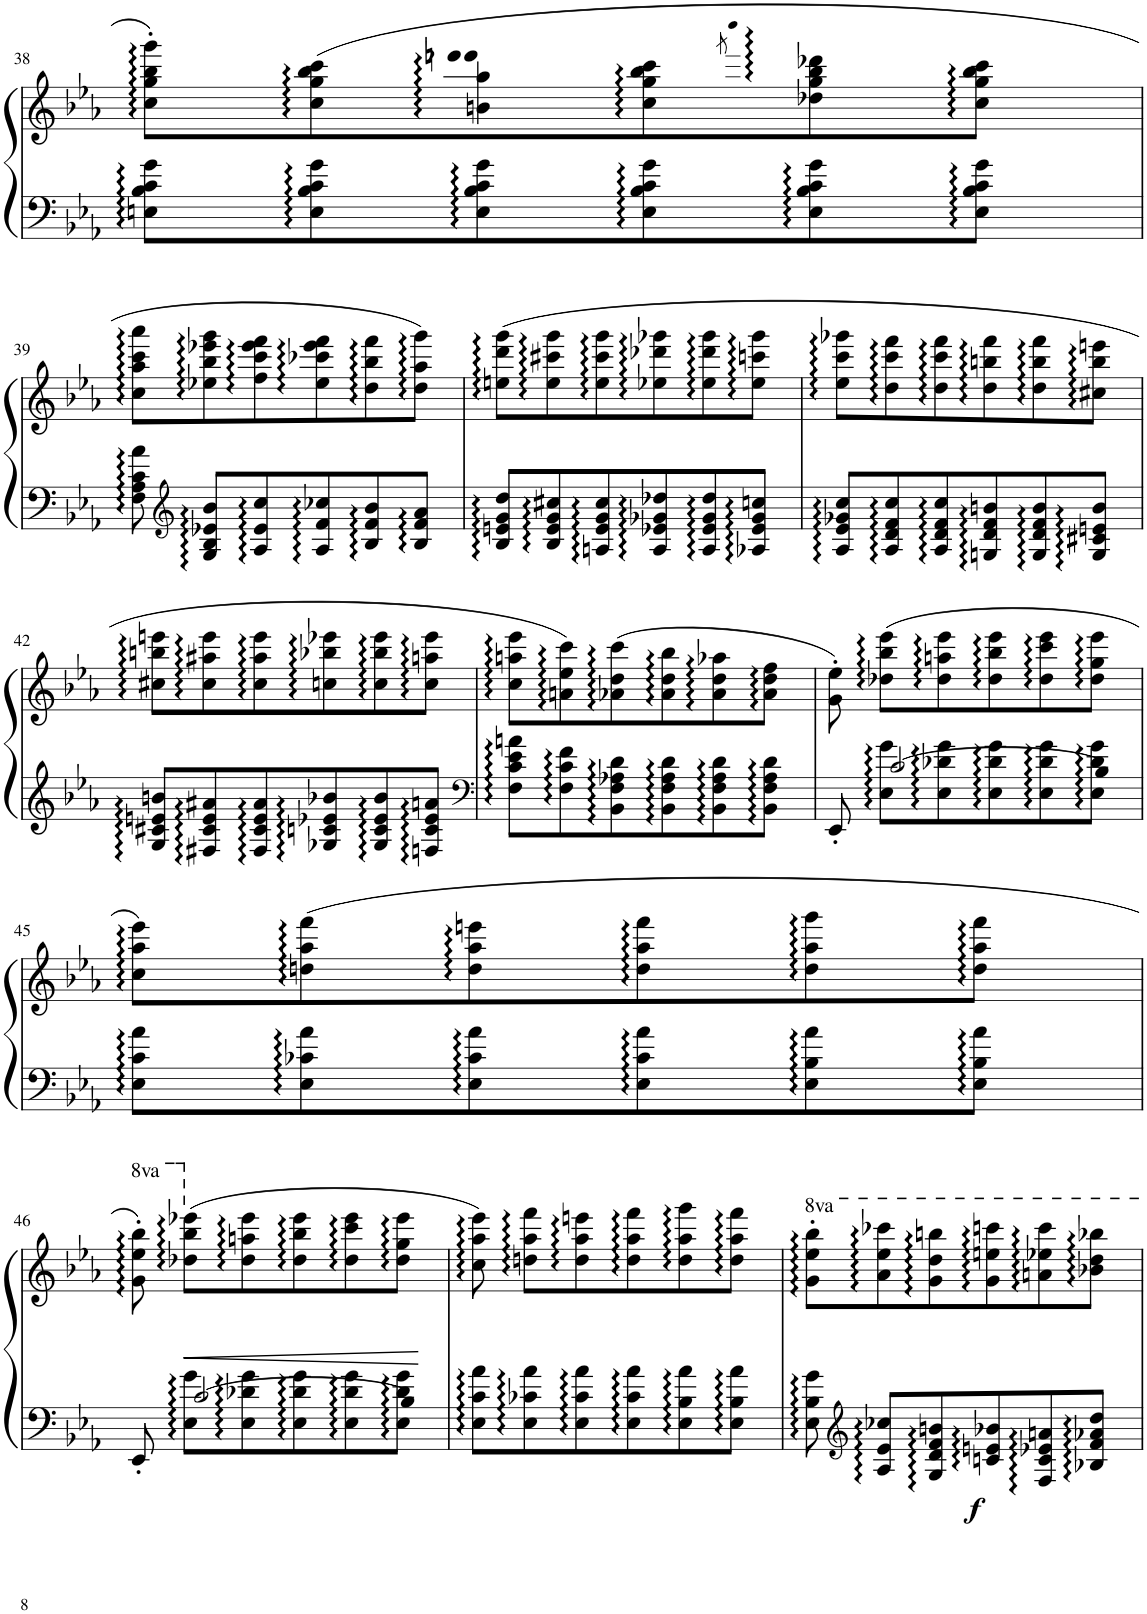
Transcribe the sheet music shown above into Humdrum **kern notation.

**kern	**kern	**dynam
*part1	*part1	*part1
*staff2	*staff1	*staff1/2
*I"Piano	*	*
*I'Pno	*	*
!!LO:PB:g=z
*clefF4	*clefG2	*
*k[b-e-a-]	*k[b-e-a-]	*
*M3/4	*M3/4	*
=38	=38	=38
8En\ 8B-\ 8c\ 8g\L	8cc\' 8gg\' 8bb-\' 8ggg\'L	.
8E\ 8B-\ 8c\ 8g\	(8cc\ 8gg\ 8bb-\ 8ccc\	.
8E\ 8B-\ 8c\ 8g\	8bn\ 8gg\ 8bb-X\ 8bbn\	.
8E\ 8B-\ 8c\ 8g\	8cc\ 8gg\ 8bb-X\ 8ccc\	.
.	8qeee-/	.
8E\ 8B-\ 8c\ 8g\	8dd-X\ 8gg\ 8bb-\ 8ddd-X\	.
8E\ 8B-\ 8c\ 8g\J	8cc\ 8gg\ 8bb-\ 8ccc\J	.
!!LO:LB:g=z
=39	=39	=39
8F\ 8A-\ 8c\ 8a-\	8cc\ 8aa-\ 8ccc\ 8aaa-\L	.
*clefG2	*	*
8G/ 8B-/ 8e-X/ 8b-/L	8ee-X\ 8bb-\ 8eee-X\ 8ggg\	.
8A-/ 8e-/ 8cc/	8ff\ 8ccc\ 8eee-\ 8fff\	.
8A-/ 8f/ 8cc-X/	8ee-\ 8ccc-X\ 8eee-\ 8fff\	.
8B-/ 8f/ 8b-/	8dd\ 8bb-\ 8fff\	.
8B-/ 8f/ 8a-/J	8dd\ 8aa-\ 8ggg\J)	.
=40	=40	=40
8B-/ 8en/ 8g/ 8dd/L	(8een\ 8ddd\ 8ggg\L	.
8B-/ 8e/ 8g/ 8cc#X/	8ee\ 8ccc#X\ 8ggg\	.
8An/ 8e/ 8g/ 8cc#/	8ee\ 8ccc#\ 8ggg\	.
8A/ 8e-X/ 8g-X/ 8dd-X/	8ee-X\ 8ddd-X\ 8ggg-X\	.
8A/ 8e-/ 8g-/ 8dd-/	8ee-\ 8ddd-\ 8ggg-\	.
8A-X/ 8e-/ 8g-/ 8ccn/J	8ee-\ 8cccn\ 8ggg-\J	.
=41	=41	=41
8A-/ 8e-/ 8g-X/ 8cc/L	8ee-\ 8ccc\ 8ggg-X\L	.
8A-/ 8d/ 8f/ 8cc/	8dd\ 8ccc\ 8fff\	.
8A-/ 8d/ 8f/ 8cc/	8dd\ 8ccc\ 8fff\	.
8Gn/ 8d/ 8f/ 8bn/	8dd\ 8bbn\ 8fff\	.
8G/ 8d/ 8f/ 8b/	8dd\ 8bb\ 8fff\	.
8G/ 8c#X/ 8en/ 8b/J	8cc#X\ 8bb\ 8eeen\J	.
!!LO:LB:g=z
=42	=42	=42
8G/ 8c#X/ 8en/ 8bn/L	8cc#X\ 8bbn\ 8eeen\L	.
8F#X/ 8c#/ 8e/ 8a#X/	8cc#\ 8aa#X\ 8eee\	.
8F#/ 8c#/ 8e/ 8a#/	8cc#\ 8aa#\ 8eee\	.
8G-X/ 8cn/ 8e-X/ 8b-X/	8ccn\ 8bb-X\ 8eee-X\	.
8G-/ 8c/ 8e-/ 8b-/	8cc\ 8bb-\ 8eee-\	.
8Fn/ 8c/ 8e-/ 8an/J	8cc\ 8aan\ 8eee-\J	.
=43	=43	=43
*clefF4	*	*
8F\ 8c\ 8e-\ 8an\L	8cc\ 8aan\ 8eee-\L	.
8F\ 8c\ 8f\	8an\ 8ee-\ 8ccc\)	.
8BB-\ 8F\ 8A-X\ 8d\	(8a-X\ 8dd\ 8ccc\	.
8BB-\ 8F\ 8A-\ 8d\	8a-\ 8dd\ 8bb-\	.
8BB-\ 8F\ 8A-\ 8d\	8a-\ 8dd\ 8aa-X\	.
8BB-\ 8F\ 8A-\ 8d\J	8a-\ 8dd\ 8ff\J	.
=44	=44	=44
*^	*	*
8EE-'/	8ryy	8g\' 8ee-\')	.
[2B-/	8E-\ 8g\L	(8dd-X\ 8bb-\ 8eee-\L	.
.	8E-\ 8d-X\ 8g\	8dd-\ 8aan\ 8eee-\	.
.	8E-\ 8d-\ 8g\	8dd-\ 8bb-\ 8eee-\	.
.	8E-\ 8d-\ 8g\	8dd-\ 8ccc\ 8eee-\	.
8B-]	8E-\ 8d-\ 8g\J	8dd-\ 8gg\ 8eee-\J	.
*v	*v	*	*
!!LO:LB:g=z
=45	=45	=45
8E-\ 8c\ 8a-\L	8cc\ 8aa-\ 8eee-\L)	.
8E-\ 8c-X\ 8a-\	(8ddn\ 8aa-\ 8fff\	.
8E-\ 8c-\ 8a-\	8dd\ 8aa-\ 8eeen\	.
8E-\ 8c-\ 8a-\	8dd\ 8aa-\ 8fff\	.
8E-\ 8B-\ 8a-\	8dd\ 8aa-\ 8ggg\	.
8E-\ 8B-\ 8a-\J	8dd\ 8aa-\ 8fff\J	.
!!LO:LB:g=z
=46	=46	=46
*^	*	*
*	*	*8va	*
8EE-'/	8ryy	8gg\' 8eee-\' 8bbb-\')	.
*	*	*X8va	*
!	!	!	!LO:HP:b
[2B-/	8E-\ 8g\L	(8dd-X\ 8bb-\ 8eee-X\L	<
.	8E-\ 8d-X\ 8g\	8dd-\ 8aan\ 8eee-\	.
.	8E-\ 8d-\ 8g\	8dd-\ 8bb-\ 8eee-\	.
.	8E-\ 8d-\ 8g\	8dd-\ 8ccc\ 8eee-\	.
8B-]	8E-\ 8d-\ 8g\J	8dd-\ 8gg\ 8eee-\J	[
*v	*v	*	*
=47	=47	=47
8E-\ 8c\ 8a-\L	8cc\ 8aa-\ 8eee-\)	.
8E-\ 8c-X\ 8a-\	8ddn\ 8aa-\ 8fff\L	.
8E-\ 8c-\ 8a-\	8dd\ 8aa-\ 8eeen\	.
8E-\ 8c-\ 8a-\	8dd\ 8aa-\ 8fff\	.
8E-\ 8B-\ 8a-\	8dd\ 8aa-\ 8ggg\	.
8E-\ 8B-\ 8a-\J	8dd\ 8aa-\ 8fff\J	.
=48	=48	=48
8E-\ 8B-\ 8g\	8gg\' 8eee-\' 8bbb-\'L	.
*clefG2	*	*
!	!	!LO:DY:b=2
8A-/ 8e-/ 8cc-X/L	8aa-\ 8eee-\ 8cccc-X\	f
8G/ 8d/ 8f/ 8bn/	8gg\ 8ddd\ 8bbbn\	.
8cn/ 8en/ 8b-X/	8gg\ 8eeen\ 8ccccn\	.
8F/ 8c/ 8e-X/ 8an/	8aan\ 8eee-X\ 8cccc\	.
8B-X/ 8f/ 8a-X/ 8dd/J	8bb-X\ 8ddd\ 8bbb-X\J	.
=	=	=
*-	*-	*-
